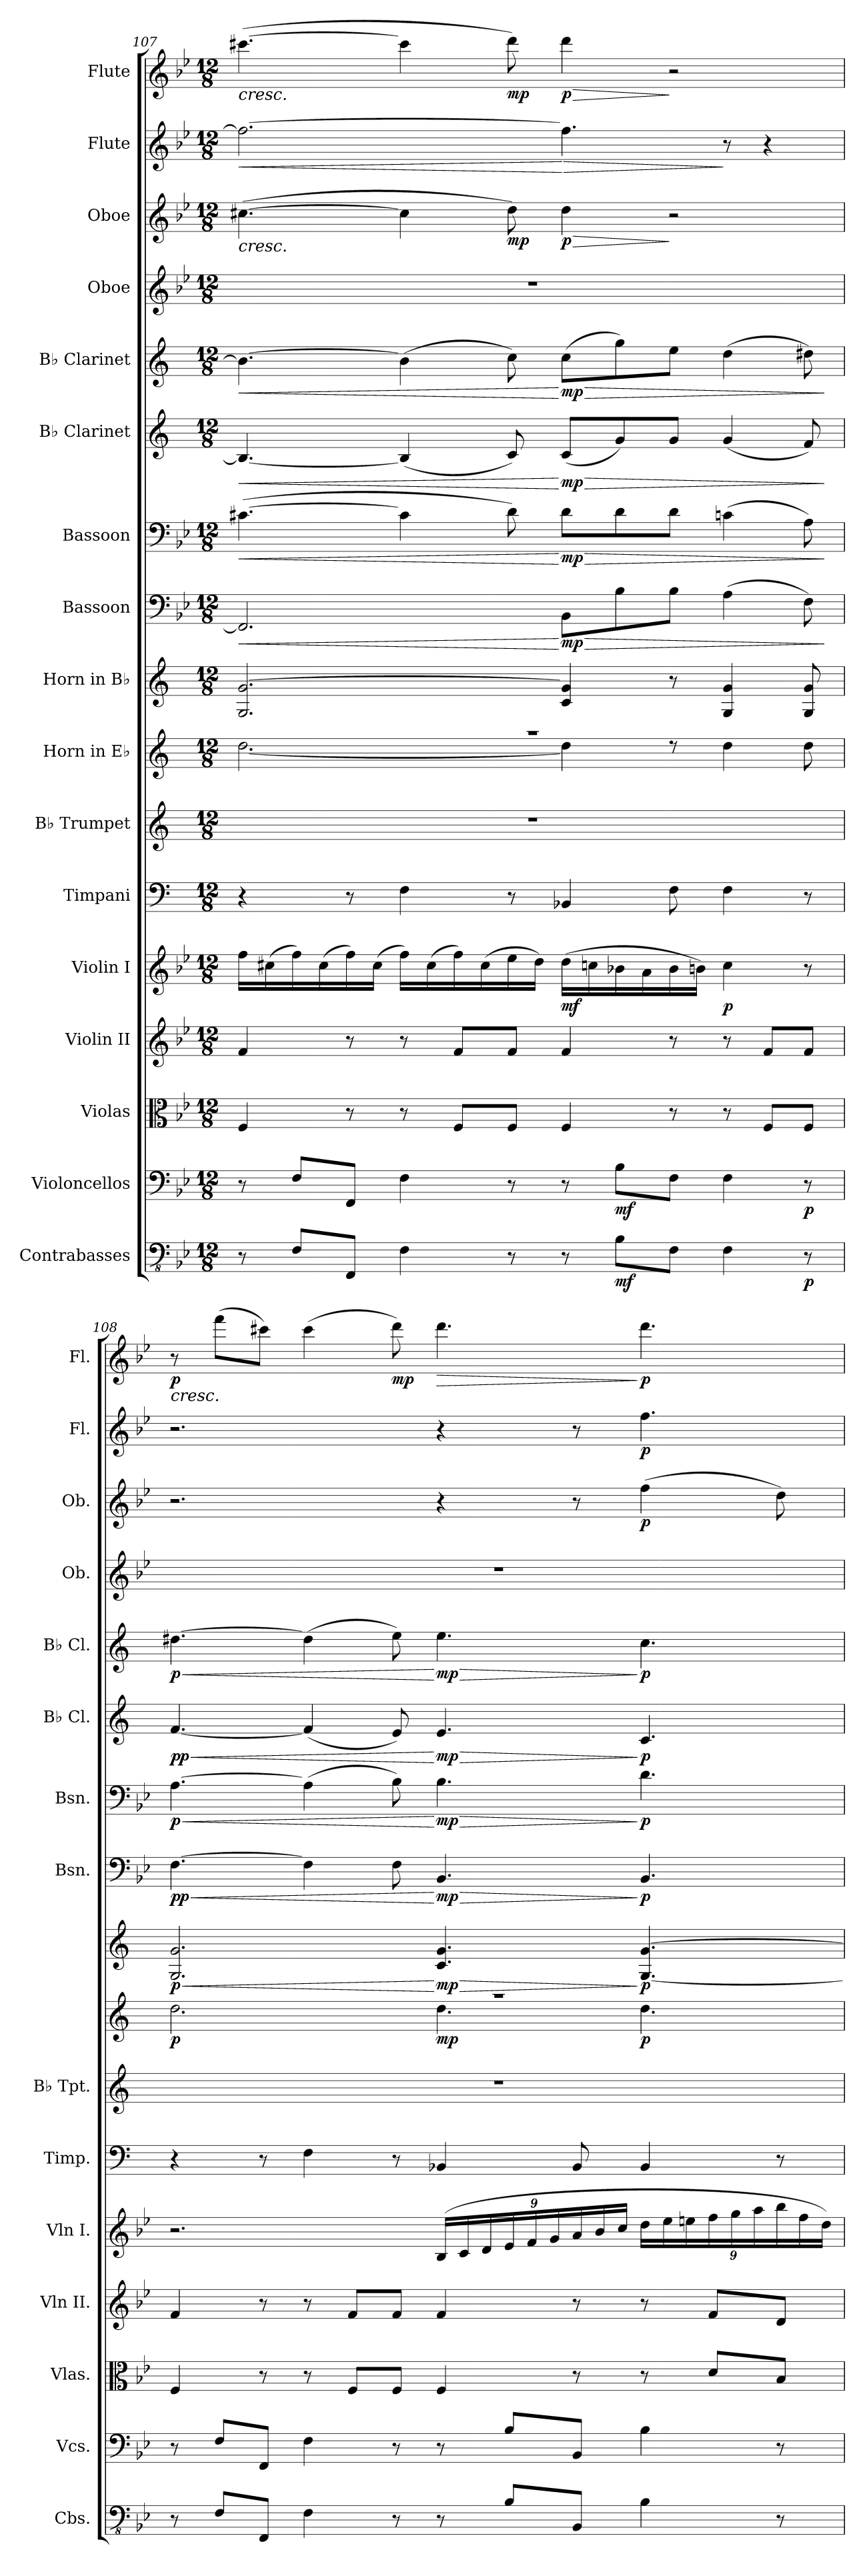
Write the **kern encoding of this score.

**kern	**dynam	**kern	**dynam	**kern	**kern	**kern	**dynam	**kern	**kern	**kern	**dynam	**kern	**dynam	**kern	**dynam	**kern	**dynam	**kern	**dynam	**kern	**dynam	**kern	**kern	**dynam	**kern	**dynam	**kern	**dynam
*part17	*part17	*part16	*part16	*part15	*part14	*part13	*part13	*part12	*part11	*part10	*part10	*part9	*part9	*part8	*part8	*part7	*part7	*part6	*part6	*part5	*part5	*part4	*part3	*part3	*part2	*part2	*part1	*part1
*staff17	*staff17	*staff16	*staff16	*staff15	*staff14	*staff13	*staff13	*staff12	*staff11	*staff10	*staff10	*staff9	*staff9	*staff8	*staff8	*staff7	*staff7	*staff6	*staff6	*staff5	*staff5	*staff4	*staff3	*staff3	*staff2	*staff2	*staff1	*staff1
*I"Contrabasses	*	*I"Violoncellos	*	*I"Violas	*I"Violin II	*I"Violin I	*	*I"Timpani	*I"B♭ Trumpet	*I"Horn in E♭	*	*I"Horn in B♭	*	*I"Bassoon	*	*I"Bassoon	*	*I"B♭ Clarinet	*	*I"B♭ Clarinet	*	*I"Oboe	*I"Oboe	*	*I"Flute	*	*I"Flute	*
*I'Cbs.	*	*I'Vcs.	*	*I'Vlas.	*I'Vln II.	*I'Vln I.	*	*I'Timp.	*I'B♭ Tpt.	*	*	*	*	*I'Bsn.	*	*I'Bsn.	*	*I'B♭ Cl.	*	*I'B♭ Cl.	*	*I'Ob.	*I'Ob.	*	*I'Fl.	*	*I'Fl.	*
*clefFv4	*	*clefF4	*	*clefC3	*clefG2	*clefG2	*	*clefF4	*clefG2	*clefG2	*	*clefG2	*	*clefF4	*	*clefF4	*	*clefG2	*	*clefG2	*	*clefG2	*clefG2	*	*clefG2	*	*clefG2	*
*	*	*	*	*	*	*	*	*	*ITrd1c2	*ITrd5c9	*	*ITrd1c2	*	*	*	*	*	*ITrd1c2	*	*ITrd1c2	*	*	*	*	*	*	*	*
*k[b-e-]	*	*k[b-e-]	*	*k[b-e-]	*k[b-e-]	*k[b-e-]	*	*k[]	*k[b-e-]	*k[b-e-a-]	*	*k[b-e-]	*	*k[b-e-]	*	*k[b-e-]	*	*k[b-e-]	*	*k[b-e-]	*	*k[b-e-]	*k[b-e-]	*	*k[b-e-]	*	*k[b-e-]	*
*M12/8	*	*M12/8	*	*M12/8	*M12/8	*M12/8	*	*M12/8	*M12/8	*M12/8	*	*M12/8	*	*M12/8	*	*M12/8	*	*M12/8	*	*M12/8	*	*M12/8	*M12/8	*	*M12/8	*	*M12/8	*
=107	=107	=107	=107	=107	=107	=107	=107	=107	=107	=107	=107	=107	=107	=107	=107	=107	=107	=107	=107	=107	=107	=107	=107	=107	=107	=107	=107	=107
*	*	*	*	*	*	*	*	*	*	*^	*	*	*	*	*	*	*	*	*	*	*	*	*	*	*	*	*	*
!	!	!	!	!	!	!	!	!	!	!	!	!	!	!	!	!LO:HP:b	!	!LO:HP:b	!	!LO:HP:b	!	!LO:HP:b	!	!	!LO:HP:b	!	!LO:HP:b	!	!LO:HP:b
8r	.	8r	.	4F/	4f/	16ff\LL	.	4r	1.r	1.r	[2.f\	.	2.F/ [2.f/	.	2.FF/]	<	([4.c#X\	<	4.A/_	<	4.a\_	<	1.r	([4.cc#X\	<	2.ff\_	<	([4.ccc#X\	<
.	.	.	.	.	.	(16cc#X\	.	.	.	.	.	.	.	.	.	.	.	.	.	.	.	.	.	.	.	.	.	.	.
8FF\L	.	8F\L	.	.	.	16ff\)	.	.	.	.	.	.	.	.	.	.	.	.	.	.	.	.	.	.	.	.	.	.	.
.	.	.	.	.	.	(16cc#\	.	.	.	.	.	.	.	.	.	.	.	.	.	.	.	.	.	.	.	.	.	.	.
8FFF/J	.	8FF/J	.	8r	8r	16ff\)	.	8r	.	.	.	.	.	.	.	.	.	.	.	.	.	.	.	.	.	.	.	.	.
.	.	.	.	.	.	(16cc#\JJ	.	.	.	.	.	.	.	.	.	.	.	.	.	.	.	.	.	.	.	.	.	.	.
4FF\	.	4F\	.	8r	8r	16ff\LL)	.	4F\	.	.	.	.	.	.	.	.	4c#\]	.	(4A/]	.	(4a\]	.	.	4cc#\]	.	.	.	4ccc#\]	.
.	.	.	.	.	.	(16cc#\	.	.	.	.	.	.	.	.	.	.	.	.	.	.	.	.	.	.	.	.	.	.	.
.	.	.	.	8F/L	8f/L	16ff\)	.	.	.	.	.	.	.	.	.	.	.	.	.	.	.	.	.	.	.	.	.	.	.
.	.	.	.	.	.	(16cc#\	.	.	.	.	.	.	.	.	.	.	.	.	.	.	.	.	.	.	.	.	.	.	.
*	*	*	*	*	*	*	*	*	*	*	*	*	*	*	*	*	*	*	*	*	*	*	*	*	*	*	*	*MM53	*
!	!	!	!	!	!	!	!	!	!	!	!	!	!	!	!	!	!	!	!	!	!	!	!	!	!LO:DY:b	!	!	!	!LO:DY:b
8r	.	8r	.	8F/J	8f/J	16ee-\	.	8r	.	.	.	.	.	.	.	.	8d\)	.	8B-/)	.	8b-\)	.	.	8dd\)	mp	.	.	8ddd\)	mp
.	.	.	.	.	.	16dd\JJ)	.	.	.	.	.	.	.	.	.	.	.	.	.	.	.	.	.	.	.	.	.	.	.
!	!	!	!	!	!	!	!LO:DY:b	!	!	!	!	!	!	!	!	!LO:HP:n=1:b	!	!LO:HP:n=1:b	!	!LO:HP:n=1:b	!	!LO:HP:n=1:b	!	!	!LO:HP:n=1:b	!	!LO:HP:n=1:b	!	!LO:HP:n=1:b
!	!	!	!	!	!	!	!	!	!	!	!	!	!	!	!	!LO:DY:n=1:b	!	!LO:DY:n=1:b	!	!LO:DY:n=1:b	!	!LO:DY:n=1:b	!	!	!LO:DY:n=1:b	!	!	!	!LO:DY:n=1:b
8r	.	8r	.	4F/	4f/	(16dd\LL	mf	4BB-X/	.	.	4f\]	.	4B-/ 4f/]	.	8BB-\L	[ > mp	8d\L	[ > mp	(8B-/L	[ > mp	(8b-\L	[ > mp	.	4dd\	[ > p	4.ff\]	[ >	4ddd\	[ > p
.	.	.	.	.	.	16ccn\	.	.	.	.	.	.	.	.	.	.	.	.	.	.	.	.	.	.	.	.	.	.	.
!	!LO:DY:b	!	!LO:DY:b	!	!	!	!	!	!	!	!	!	!	!	!	!	!	!	!	!	!	!	!	!	!	!	!	!	!
8BB-\L	mf	8B-\L	mf	.	.	16b-X\	.	.	.	.	.	.	.	.	8B-\	.	8d\	.	8f/)	.	8ff\)	.	.	.	.	.	.	.	.
.	.	.	.	.	.	16a\	.	.	.	.	.	.	.	.	.	.	.	.	.	.	.	.	.	.	.	.	.	.	.
8FF\J	.	8F\J	.	8r	8r	16b-\	.	8F\	.	.	8rdd	.	8r	.	8B-\J	.	8d\J	.	8f/J	.	8dd\J	.	.	2r	]	.	.	2r	]
.	.	.	.	.	.	16bn\JJ)	.	.	.	.	.	.	.	.	.	.	.	.	.	.	.	.	.	.	.	.	.	.	.
!	!	!	!	!	!	!	!LO:DY:b	!	!	!	!	!	!	!	!	!	!	!	!	!	!	!	!	!	!	!	!	!	!
4FF\	.	4F\	.	8r	8r	4cc\	p	4F\	.	.	4f\	.	4F/ 4f/	.	(4A\	.	(4cn\	.	(4f/	.	(4cc\	.	.	.	.	8r	]	.	.
.	.	.	.	8F/L	8f/L	.	.	.	.	.	.	.	.	.	.	.	.	.	.	.	.	.	.	.	.	4r	.	.	.
!	!LO:DY:b	!	!LO:DY:b	!	!	!	!	!	!	!	!	!	!	!	!	!	!	!	!	!	!	!	!	!	!	!	!	!	!
8r	p	8r	p	8F/J	8f/J	8r	.	8r	.	.	8f\	.	8F/ 8f/	.	8F\)	.	8A\)	.	8e-/)	.	8cc#X\)	.	.	.	.	.	.	.	.
*	*	*	*	*	*	*	*	*	*	*v	*v	*	*	*	*	*	*	*	*	*	*	*	*	*	*	*	*	*	*
.	.	.	.	.	.	.	.	.	.	.	.	.	.	.	]	.	]	.	]	.	]	.	.	.	.	.	.	.
!!LO:PB:g=z
=108	=108	=108	=108	=108	=108	=108	=108	=108	=108	=108	=108	=108	=108	=108	=108	=108	=108	=108	=108	=108	=108	=108	=108	=108	=108	=108	=108	=108
*	*	*	*	*	*	*	*	*	*	*^	*	*	*	*	*	*	*	*	*	*	*	*	*	*	*	*	*	*
!	!	!	!	!	!	!	!	!	!	!	!	!LO:DY:b	!	!LO:HP:b	!	!LO:HP:b	!	!LO:HP:b	!	!LO:HP:b	!	!LO:HP:b	!	!	!	!	!	!	!LO:HP:b
!	!	!	!	!	!	!	!	!	!	!	!	!	!	!LO:DY:n=1:b	!	!LO:DY:n=1:b	!	!	!	!	!	!	!	!	!	!	!	!	!
!	!	!	!	!	!	!	!	!	!	!	!	!	!	!	!	!LO:DY:n=2:b	!	!LO:DY:n=1:b	!	!LO:DY:n=1:b	!	!	!	!	!	!	!	!	!
!	!	!	!	!	!	!	!	!	!	!	!	!	!	!	!	!	!	!	!	!LO:DY:n=2:b	!	!LO:DY:n=1:b	!	!	!	!	!	!	!LO:DY:n=1:b
8r	.	8r	.	4F/	4f/	2.r	.	4r	1.r	1.r	2.f\	p	2.F/ 2.f/	< p	[4.F\	< p p	[4.A\	< p	[4.e-/	< p p	[4.cc#X\	< p	1.r	2.r	.	2.r	.	8r	< p
8FF\L	.	8F\L	.	.	.	.	.	.	.	.	.	.	.	.	.	.	.	.	.	.	.	.	.	.	.	.	.	(8fff\L	.
8FFF/J	.	8FF/J	.	8r	8r	.	.	8r	.	.	.	.	.	.	.	.	.	.	.	.	.	.	.	.	.	.	.	8ccc#X\J)	.
4FF\	.	4F\	.	8r	8r	.	.	4F\	.	.	.	.	.	.	4F\]	.	(4A\]	.	(4e-/]	.	(4cc#\]	.	.	.	.	.	.	(4ccc#\	.
.	.	.	.	8F/L	8f/L	.	.	.	.	.	.	.	.	.	.	.	.	.	.	.	.	.	.	.	.	.	.	.	.
!	!	!	!	!	!	!	!	!	!	!	!	!	!	!	!	!	!	!	!	!	!	!	!	!	!	!	!	!	!LO:DY:n=2:b
8r	.	8r	.	8F/J	8f/J	.	.	8r	.	.	.	.	.	.	8F\	.	8B-\)	.	8d/)	.	8dd\)	.	.	.	.	.	.	8ddd\)	mp
*	*	*	*	*	*	*Xbrackettup	*	*	*	*	*	*	*	*	*	*	*	*	*	*	*	*	*	*	*	*	*	*	*
!	!	!	!	!	!	!	!	!	!	!	!	!LO:DY:b	!	!LO:HP:n=1:b	!	!LO:HP:n=1:b	!	!LO:HP:n=1:b	!	!LO:HP:n=1:b	!	!LO:HP:n=1:b	!	!	!	!	!	!	!LO:HP:n=1:b
!	!	!	!	!	!	!	!	!	!	!	!	!	!	!LO:DY:n=2:b	!	!LO:DY:n=3:b	!	!LO:DY:n=2:b	!	!LO:DY:n=3:b	!	!LO:DY:n=2:b	!	!	!	!	!	!	!
8r	.	8r	.	4F/	4f/	(24B-/LL	.	4BB-X/	.	.	4.f\	mp	4.B-/ 4.f/	[ > mp	4.BB-/	[ > mp	4.B-\	[ > mp	4.d/	[ > mp	4.dd\	[ > mp	.	4r	.	4r	.	4.ddd\	[ >
.	.	.	.	.	.	24c/	.	.	.	.	.	.	.	.	.	.	.	.	.	.	.	.	.	.	.	.	.	.	.
.	.	.	.	.	.	24d/	.	.	.	.	.	.	.	.	.	.	.	.	.	.	.	.	.	.	.	.	.	.	.
8BB-\L	.	8B-\L	.	.	.	24e-/	.	.	.	.	.	.	.	.	.	.	.	.	.	.	.	.	.	.	.	.	.	.	.
.	.	.	.	.	.	24f/	.	.	.	.	.	.	.	.	.	.	.	.	.	.	.	.	.	.	.	.	.	.	.
.	.	.	.	.	.	24g/	.	.	.	.	.	.	.	.	.	.	.	.	.	.	.	.	.	.	.	.	.	.	.
8BBB-/J	.	8BB-/J	.	8r	8r	24a/	.	8BB-/	.	.	.	.	.	.	.	.	.	.	.	.	.	.	.	8r	.	8r	.	.	.
.	.	.	.	.	.	24b-/	.	.	.	.	.	.	.	.	.	.	.	.	.	.	.	.	.	.	.	.	.	.	.
.	.	.	.	.	.	24cc/JJ	.	.	.	.	.	.	.	.	.	.	.	.	.	.	.	.	.	.	.	.	.	.	.
!	!	!	!	!	!	!	!	!	!	!	!	!LO:DY:b	!	!LO:DY:n=3:b	!	!LO:DY:n=4:b	!	!LO:DY:n=3:b	!	!LO:DY:n=4:b	!	!LO:DY:n=3:b	!	!	!LO:DY:b	!	!LO:DY:b	!	!LO:DY:n=3:b
4BB-\	.	4B-\	.	8r	8r	24dd\LL	.	4BB-/	.	.	4.f\	p	[4.F/ [4.f/	] p	4.BB-/	] p	4.d\	] p	4.B-/	] p	4.b-\	] p	.	(4ff\	p	4.ff\	p	4.ddd\	] p
.	.	.	.	.	.	24ee-\	.	.	.	.	.	.	.	.	.	.	.	.	.	.	.	.	.	.	.	.	.	.	.
.	.	.	.	.	.	24een\	.	.	.	.	.	.	.	.	.	.	.	.	.	.	.	.	.	.	.	.	.	.	.
.	.	.	.	8d/L	8f/L	24ff\	.	.	.	.	.	.	.	.	.	.	.	.	.	.	.	.	.	.	.	.	.	.	.
.	.	.	.	.	.	24gg\	.	.	.	.	.	.	.	.	.	.	.	.	.	.	.	.	.	.	.	.	.	.	.
.	.	.	.	.	.	24aa\	.	.	.	.	.	.	.	.	.	.	.	.	.	.	.	.	.	.	.	.	.	.	.
8r	.	8r	.	8B-/J	8d/J	24bb-\	.	8r	.	.	.	.	.	.	.	.	.	.	.	.	.	.	.	8dd\)	.	.	.	.	.
.	.	.	.	.	.	24ff\	.	.	.	.	.	.	.	.	.	.	.	.	.	.	.	.	.	.	.	.	.	.	.
.	.	.	.	.	.	24dd\JJ)	.	.	.	.	.	.	.	.	.	.	.	.	.	.	.	.	.	.	.	.	.	.	.
*	*	*	*	*	*	*	*	*	*	*v	*v	*	*	*	*	*	*	*	*	*	*	*	*	*	*	*	*	*	*
=	=	=	=	=	=	=	=	=	=	=	=	=	=	=	=	=	=	=	=	=	=	=	=	=	=	=	=	=
*-	*-	*-	*-	*-	*-	*-	*-	*-	*-	*-	*-	*-	*-	*-	*-	*-	*-	*-	*-	*-	*-	*-	*-	*-	*-	*-	*-	*-
